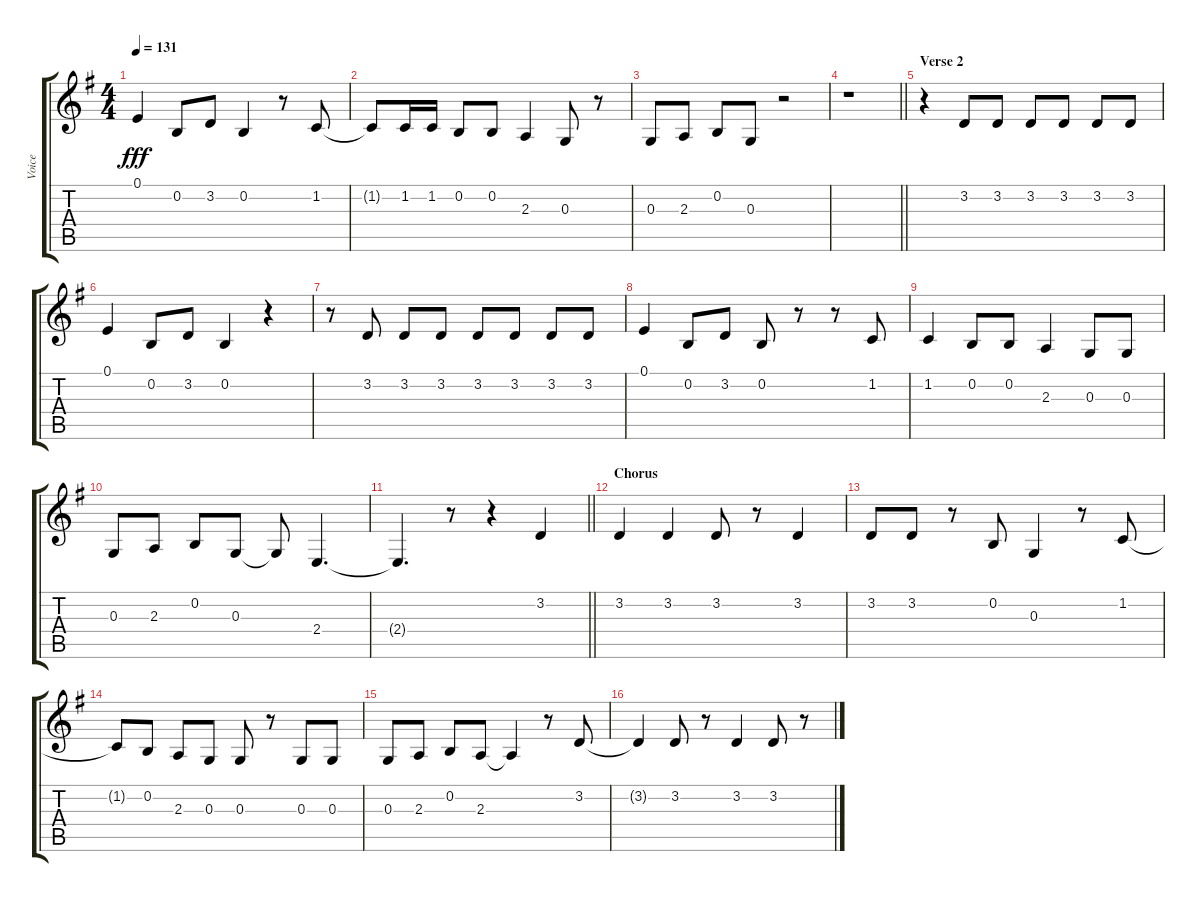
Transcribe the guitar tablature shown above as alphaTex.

\track ("Voice" "Voice") {instrument lead6voice}
\staff {score tabs}
\tuning (E4 B3 G3 D3 A2 E2) {hide}
\ts (4 4)
\tempo 131
\clef g2
\ks g
0.1.4{dy fff} 0.2.8 3.2.8 0.2.4 r.8 1.2.8 |
1.2{t}.8 1.2.16 1.2.16 0.2.8 0.2.8 2.3.4 0.3.8 r.8 |
0.3.8 2.3.8 0.2.8 0.3.8 r.2 |
\barLineRight lightlight
r.1 |
\section ("" "Verse 2")
r.4 3.2.8 3.2.8 3.2.8 3.2.8 3.2.8 3.2.8 |
0.1.4 0.2.8 3.2.8 0.2.4 r.4 |
r.8 3.2.8 3.2.8 3.2.8 3.2.8 3.2.8 3.2.8 3.2.8 |
0.1.4 0.2.8 3.2.8 0.2.8 r.8 r.8 1.2.8 |
1.2.4 0.2.8 0.2.8 2.3.4 0.3.8 0.3.8 |
0.3.8 2.3.8 0.2.8 0.3.8 0.3{t}.8 2.4.4{d} |
\barLineRight lightlight
2.4{t}.4{d} r.8 r.4 3.2.4 |
\section ("" "Chorus")
3.2.4 3.2.4 3.2.8 r.8 3.2.4 |
3.2.8 3.2.8 r.8 0.2.8 0.3.4 r.8 1.2.8 |
1.2{t}.8 0.2.8 2.3.8 0.3.8 0.3.8 r.8 0.3.8 0.3.8 |
0.3.8 2.3.8 0.2.8 2.3.8 2.3{t}.4 r.8 3.2.8 |
3.2{t}.4 3.2.8 r.8 3.2.4 3.2.8 r.8
